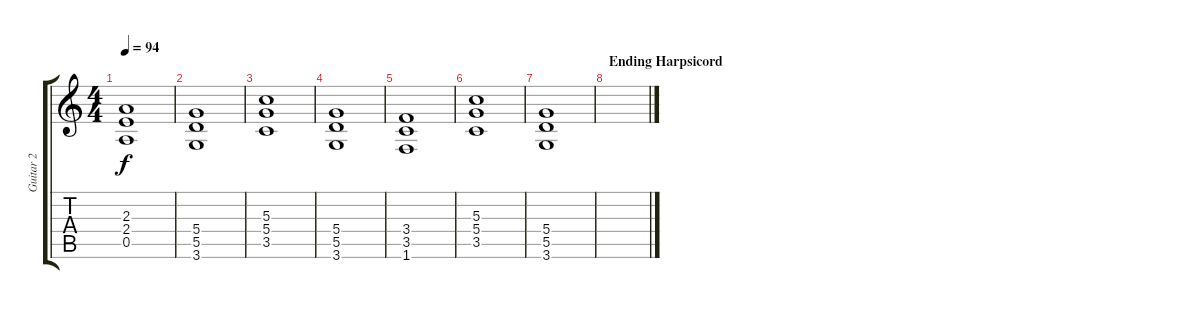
\track ("Guitar 2" "Guitar 2") {instrument distortionguitar}
\staff {score tabs}
\tuning (E4 B3 G3 D3 A2 E2) {hide}
\ts (4 4)
\section ("" "")
\tempo 94
\clef g2
\ks c
(2.3 2.4 0.5).1{dy f} |
(5.4 5.5 3.6).1 |
(5.3 5.4 3.5).1 |
(5.4 5.5 3.6).1 |
(3.4 3.5 1.6).1 |
(5.3 5.4 3.5).1 |
(5.4 5.5 3.6).1 |
\section ("" "Ending Harpsicord ")
